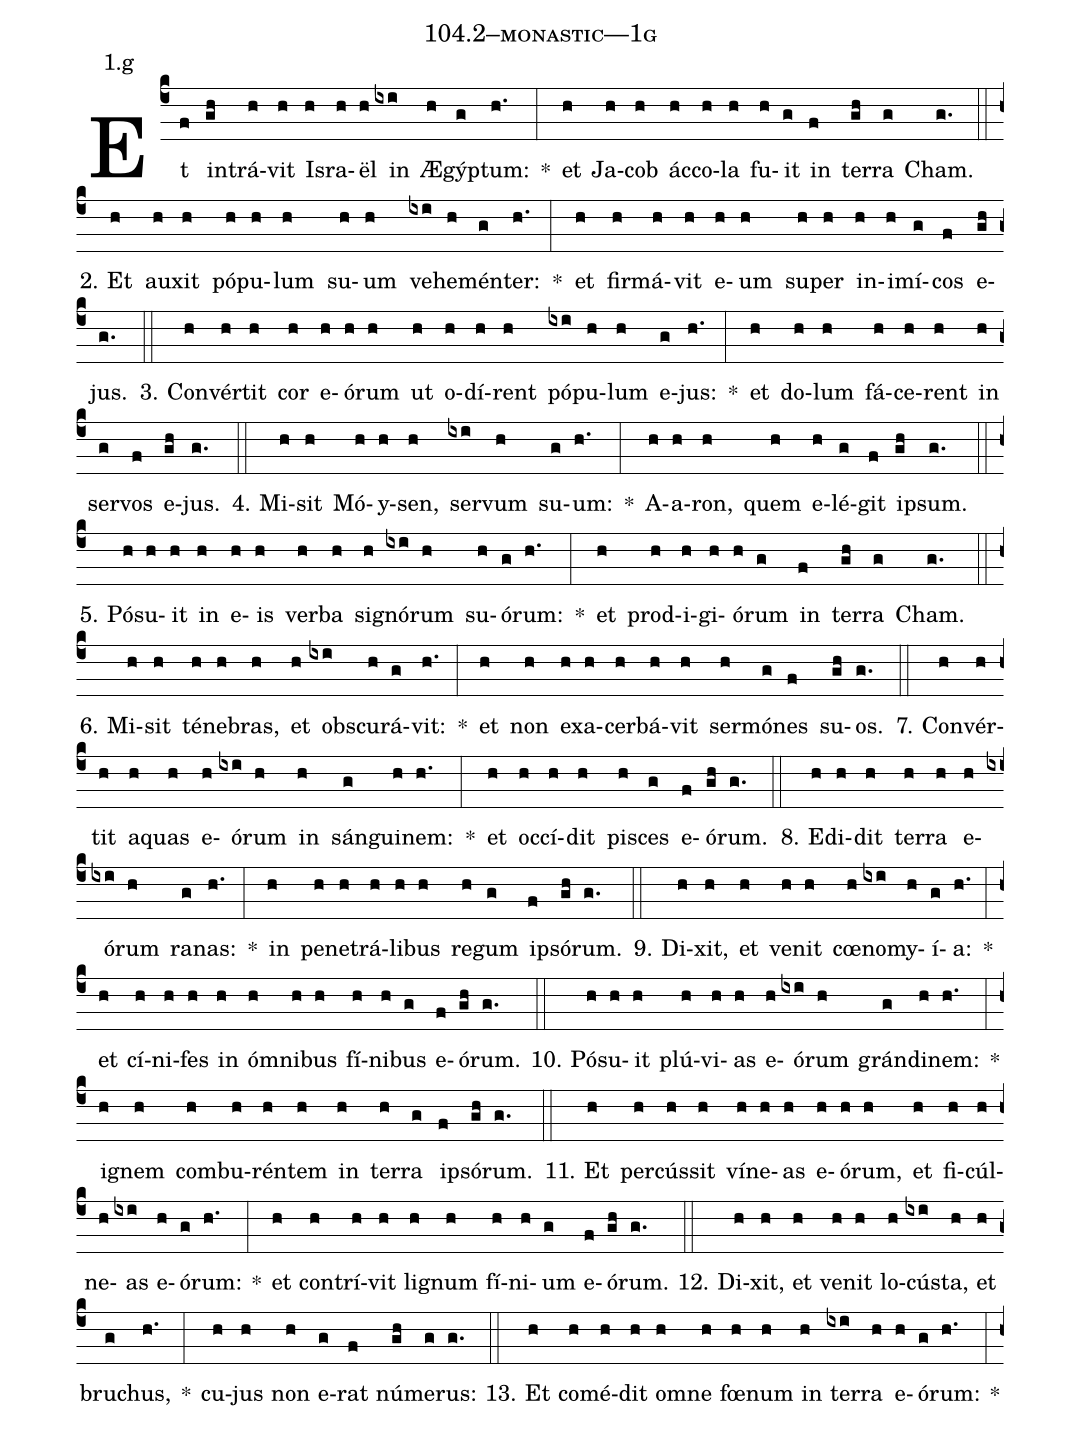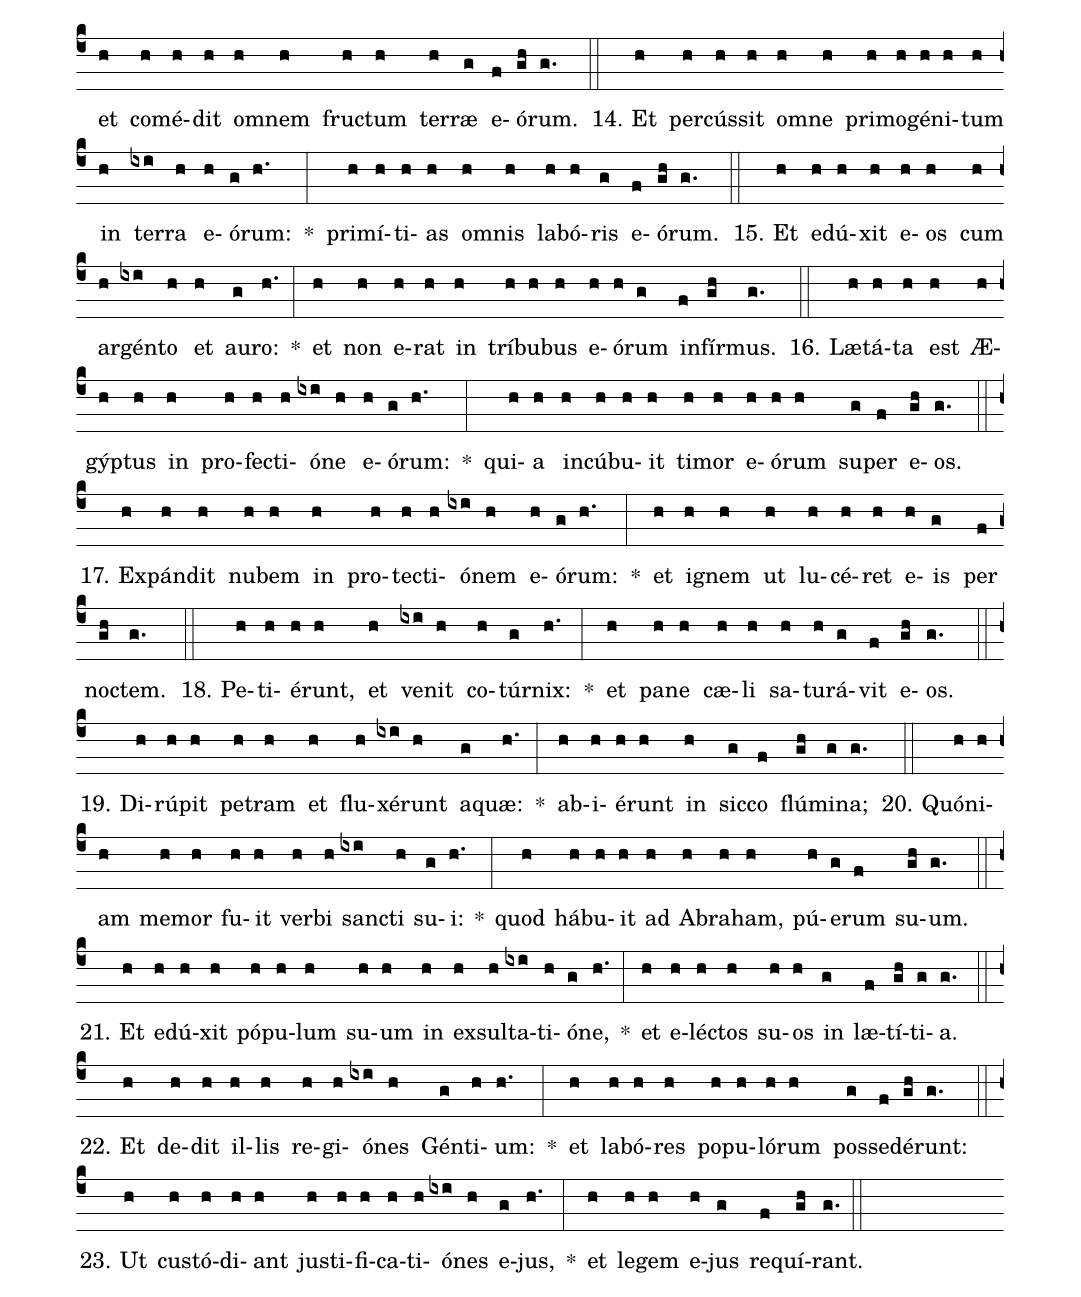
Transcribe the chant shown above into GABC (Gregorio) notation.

name: 104.2--monastic---1g;
annotation: 1.g;
%%
(c4)Et(f) in(gh)trá(h)vit(h) Is(h)ra(h)ël(h) in(ixi) Æ(h)gýp(g)tum:(h.) *(:) et(h) Ja(h)cob(h) ác(h)co(h)la(h) fu(h)it(g) in(f) ter(gh)ra(g) Cham.(g.) (::)
2. Et(h) au(h)xit(h) pó(h)pu(h)lum(h) su(h)um(h) ve(ixi)he(h)mén(g)ter:(h.) *(:) et(h) fir(h)má(h)vit(h) e(h)um(h) su(h)per(h) in(h)i(h)mí(g)cos(f) e(gh)jus.(g.) (::)
3. Con(h)vér(h)tit(h) cor(h) e(h)ó(h)rum(h) ut(h) o(h)dí(h)rent(h) pó(ixi)pu(h)lum(h) e(g)jus:(h.) *(:) et(h) do(h)lum(h) fá(h)ce(h)rent(h) in(h) ser(g)vos(f) e(gh)jus.(g.) (::)
4. Mi(h)sit(h) Mó(h)y(h)sen,(h) ser(ixi)vum(h) su(g)um:(h.) *(:) A(h)a(h)ron,(h) quem(h) e(h)lé(g)git(f) ip(gh)sum.(g.) (::)
5. Pó(h)su(h)it(h) in(h) e(h)is(h) ver(h)ba(h) si(h)gnó(ixi)rum(h) su(h)ó(g)rum:(h.) *(:) et(h) prod(h)i(h)gi(h)ó(h)rum(g) in(f) ter(gh)ra(g) Cham.(g.) (::)
6. Mi(h)sit(h) té(h)ne(h)bras,(h) et(h) obs(ixi)cu(h)rá(g)vit:(h.) *(:) et(h) non(h) ex(h)a(h)cer(h)bá(h)vit(h) ser(h)mó(g)nes(f) su(gh)os.(g.) (::)
7. Con(h)vér(h)tit(h) a(h)quas(h) e(h)ó(ixi)rum(h) in(h) sán(g)gui(h)nem:(h.) *(:) et(h) oc(h)cí(h)dit(h) pi(h)sces(g) e(f)ó(gh)rum.(g.) (::)
8. E(h)di(h)dit(h) ter(h)ra(h) e(h)ó(ixi)rum(h) ra(g)nas:(h.) *(:) in(h) pe(h)ne(h)trá(h)li(h)bus(h) re(h)gum(g) ip(f)só(gh)rum.(g.) (::)
9. Di(h)xit,(h) et(h) ve(h)nit(h) cœ(h)no(ixi)my(h)í(g)a:(h.) *(:) et(h) cí(h)ni(h)fes(h) in(h) óm(h)ni(h)bus(h) fí(h)ni(h)bus(g) e(f)ó(gh)rum.(g.) (::)
10. Pó(h)su(h)it(h) plú(h)vi(h)as(h) e(h)ó(ixi)rum(h) grán(g)di(h)nem:(h.) *(:) i(h)gnem(h) com(h)bu(h)rén(h)tem(h) in(h) ter(h)ra(g) ip(f)só(gh)rum.(g.) (::)
11. Et(h) per(h)cús(h)sit(h) ví(h)ne(h)as(h) e(h)ó(h)rum,(h) et(h) fi(h)cúl(h)ne(h)as(ixi) e(h)ó(g)rum:(h.) *(:) et(h) con(h)trí(h)vit(h) li(h)gnum(h) fí(h)ni(h)um(g) e(f)ó(gh)rum.(g.) (::)
12. Di(h)xit,(h) et(h) ve(h)nit(h) lo(h)cús(ixi)ta,(h) et(h) bru(g)chus,(h.) *(:) cu(h)jus(h) non(h) e(g)rat(f) nú(gh)me(g)rus:(g.) (::)
13. Et(h) com(h)é(h)dit(h) om(h)ne(h) fœ(h)num(h) in(h) ter(ixi)ra(h) e(h)ó(g)rum:(h.) *(:) et(h) com(h)é(h)dit(h) om(h)nem(h) fruc(h)tum(h) ter(h)ræ(g) e(f)ó(gh)rum.(g.) (::)
14. Et(h) per(h)cús(h)sit(h) om(h)ne(h) pri(h)mo(h)gé(h)ni(h)tum(h) in(h) ter(ixi)ra(h) e(h)ó(g)rum:(h.) *(:) pri(h)mí(h)ti(h)as(h) om(h)nis(h) la(h)bó(h)ris(g) e(f)ó(gh)rum.(g.) (::)
15. Et(h) e(h)dú(h)xit(h) e(h)os(h) cum(h) ar(h)gén(ixi)to(h) et(h) au(g)ro:(h.) *(:) et(h) non(h) e(h)rat(h) in(h) trí(h)bu(h)bus(h) e(h)ó(h)rum(g) in(f)fír(gh)mus.(g.) (::)
16. Læ(h)tá(h)ta(h) est(h) Æ(h)gýp(h)tus(h) in(h) pro(h)fec(h)ti(h)ó(ixi)ne(h) e(h)ó(g)rum:(h.) *(:) qui(h)a(h) in(h)cú(h)bu(h)it(h) ti(h)mor(h) e(h)ó(h)rum(h) su(g)per(f) e(gh)os.(g.) (::)
17. Ex(h)pán(h)dit(h) nu(h)bem(h) in(h) pro(h)tec(h)ti(h)ó(ixi)nem(h) e(h)ó(g)rum:(h.) *(:) et(h) i(h)gnem(h) ut(h) lu(h)cé(h)ret(h) e(h)is(g) per(f) noc(gh)tem.(g.) (::)
18. Pe(h)ti(h)é(h)runt,(h) et(h) ve(ixi)nit(h) co(h)túr(g)nix:(h.) *(:) et(h) pa(h)ne(h) cæ(h)li(h) sa(h)tu(h)rá(g)vit(f) e(gh)os.(g.) (::)
19. Di(h)rú(h)pit(h) pe(h)tram(h) et(h) flu(h)xé(ixi)runt(h) a(g)quæ:(h.) *(:) ab(h)i(h)é(h)runt(h) in(h) sic(g)co(f) flú(gh)mi(g)na;(g.) (::)
20. Quón(h)i(h)am(h) me(h)mor(h) fu(h)it(h) ver(h)bi(h) sanc(ixi)ti(h) su(g)i:(h.) *(:) quod(h) há(h)bu(h)it(h) ad(h) A(h)bra(h)ham,(h) pú(h)e(g)rum(f) su(gh)um.(g.) (::)
21. Et(h) e(h)dú(h)xit(h) pó(h)pu(h)lum(h) su(h)um(h) in(h) ex(h)sul(h)ta(ixi)ti(h)ó(g)ne,(h.) *(:) et(h) e(h)léc(h)tos(h) su(h)os(h) in(g) læ(f)tí(gh)ti(g)a.(g.) (::)
22. Et(h) de(h)dit(h) il(h)lis(h) re(h)gi(h)ó(ixi)nes(h) Gén(g)ti(h)um:(h.) *(:) et(h) la(h)bó(h)res(h) po(h)pu(h)ló(h)rum(h) pos(g)se(f)dé(gh)runt:(g.) (::)
23. Ut(h) cus(h)tó(h)di(h)ant(h) jus(h)ti(h)fi(h)ca(h)ti(h)ó(ixi)nes(h) e(g)jus,(h.) *(:) et(h) le(h)gem(h) e(h)jus(g) re(f)quí(gh)rant.(g.) (::)
